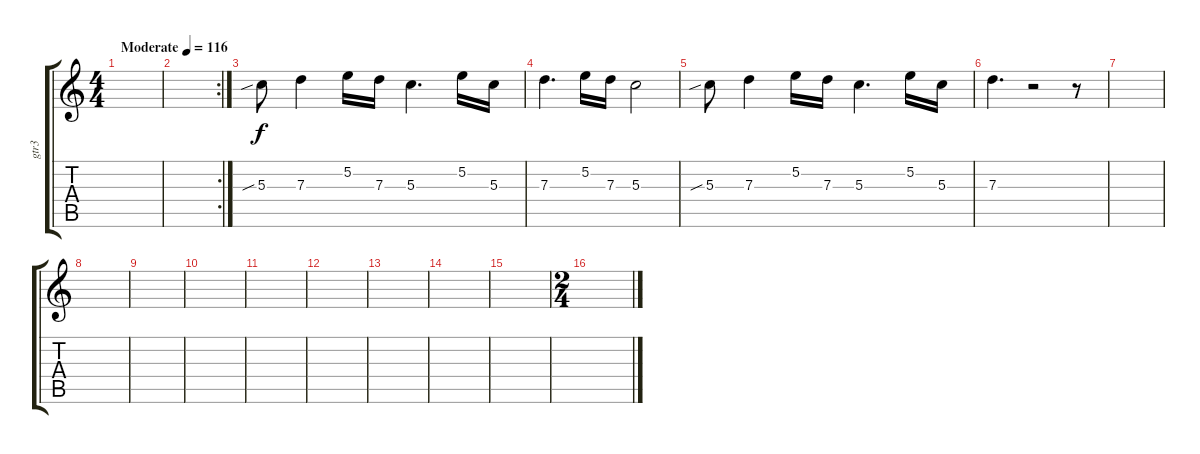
\track ("gtr3" "gtr3") {instrument acousticguitarsteel}
\staff {score tabs}
\tuning (E4 B3 G3 D3 A2 E2) {hide}
\ts (4 4)
\tempo (116 "Moderate")
\clef g2
\ks c
|
\rc 2
|
5.3{sib}.8 7.3.4 5.2.16 7.3.16 5.3.4{d} 5.2.16 5.3.16 |
7.3.4{d} 5.2.16 7.3.16 5.3.2 |
5.3{sib}.8 7.3.4 5.2.16 7.3.16 5.3.4{d} 5.2.16 5.3.16 |
7.3.4{d} r.2 r.8 |
|
|
|
|
|
|
|
|
|
\ts (2 4)
